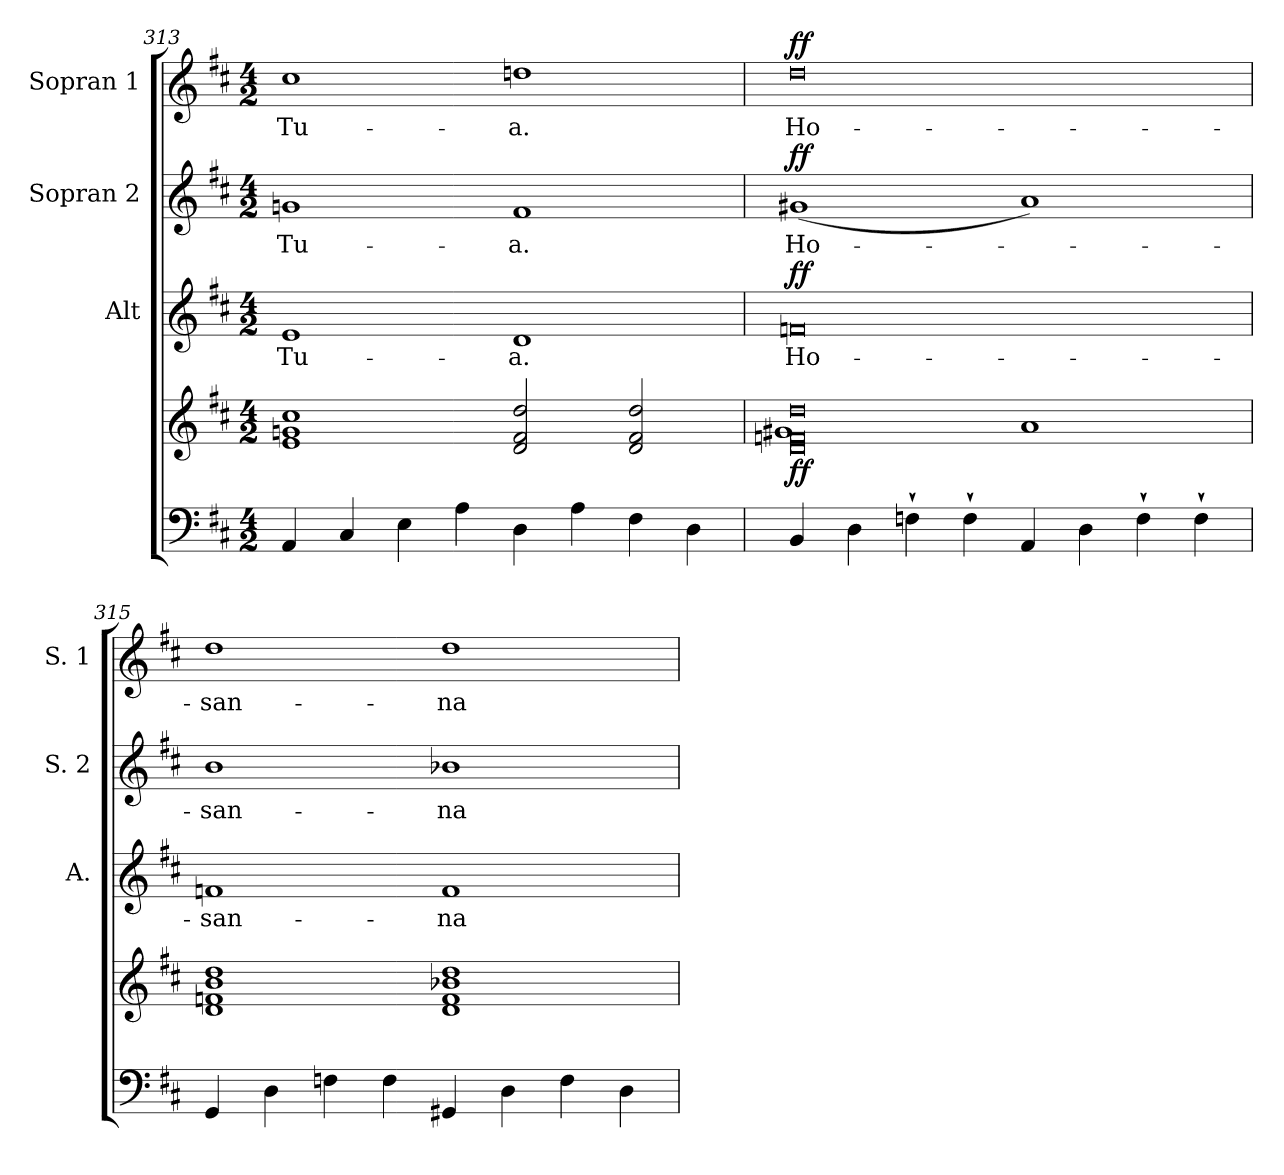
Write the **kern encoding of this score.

**kern	**kern	**dynam	**kern	**text	**dynam	**kern	**text	**dynam	**kern	**text	**dynam
*part4	*part4	*part4	*part3	*part3	*part3	*part2	*part2	*part2	*part1	*part1	*part1
*staff5	*staff4	*staff4/5	*staff3	*staff3	*staff3	*staff2	*staff2	*staff2	*staff1	*staff1	*staff1
*	*	*	*I"Alt	*	*	*I"Sopran 2	*	*	*I"Sopran 1	*	*
*	*	*	*I'A.	*	*	*I'S. 2	*	*	*I'S. 1	*	*
*clefF4	*clefG2	*	*clefG2	*	*	*clefG2	*	*	*clefG2	*	*
*k[f#c#]	*k[f#c#]	*	*k[f#c#]	*	*	*k[f#c#]	*	*	*k[f#c#]	*	*
*D:	*D:	*	*D:	*	*	*D:	*	*	*D:	*	*
*M4/2	*M4/2	*	*M4/2	*	*	*M4/2	*	*	*M4/2	*	*
=313	=313	=313	=313	=313	=313	=313	=313	=313	=313	=313	=313
!	!	!	!	!LO:LY:b	!	!	!LO:LY:b	!	!	!LO:LY:b	!
4AA/	1e 1gn 1cc#	.	1e	Tu-	.	1gn	Tu-	.	1cc#	Tu-	.
4C#/	.	.	.	.	.	.	.	.	.	.	.
4E\	.	.	.	.	.	.	.	.	.	.	.
4A\	.	.	.	.	.	.	.	.	.	.	.
!	!	!	!	!LO:LY:b	!	!	!LO:LY:b	!	!	!LO:LY:b	!
4D\	2d/ 2f#/ 2dd/	.	1d	-a.	.	1f#	-a.	.	1ddn	-a.	.
4A\	.	.	.	.	.	.	.	.	.	.	.
4F#\	2d/ 2f#/ 2dd/	.	.	.	.	.	.	.	.	.	.
4D\	.	.	.	.	.	.	.	.	.	.	.
!!LO:LB:g=z
=314	=314	=314	=314	=314	=314	=314	=314	=314	=314	=314	=314
*	*^	*	*	*	*	*	*	*	*	*	*
!	!	!	!LO:DY:b	!	!LO:LY:b	!LO:DY:a	!	!LO:LY:b	!LO:DY:a	!	!LO:LY:b	!LO:DY:a
4BB/	0d 0fn 0dd	1g#X	ff	0fn	Ho-	ff	(<1g#X	Ho-	ff	0dd	Ho-	ff
4D\	.	.	.	.	.	.	.	.	.	.	.	.
4Fn`>\	.	.	.	.	.	.	.	.	.	.	.	.
4F`>\	.	.	.	.	.	.	.	.	.	.	.	.
4AA/	.	1a	.	.	.	.	1a)	.	.	.	.	.
4D\	.	.	.	.	.	.	.	.	.	.	.	.
4F`>\	.	.	.	.	.	.	.	.	.	.	.	.
4F`>\	.	.	.	.	.	.	.	.	.	.	.	.
*	*v	*v	*	*	*	*	*	*	*	*	*	*
=315	=315	=315	=315	=315	=315	=315	=315	=315	=315	=315	=315
!	!	!	!	!LO:LY:b	!	!	!LO:LY:b	!	!	!LO:LY:b	!
4GG/	1d 1fn 1b 1dd	.	1fn	-san-	.	1b	-san-	.	1dd	-san-	.
4D\	.	.	.	.	.	.	.	.	.	.	.
4Fn\	.	.	.	.	.	.	.	.	.	.	.
4F\	.	.	.	.	.	.	.	.	.	.	.
!	!	!	!	!LO:LY:b	!	!	!LO:LY:b	!	!	!LO:LY:b	!
4GG#X/	1d 1f 1b-X 1dd	.	1f	-na	.	1b-X	-na	.	1dd	-na	.
4D\	.	.	.	.	.	.	.	.	.	.	.
4F\	.	.	.	.	.	.	.	.	.	.	.
4D\	.	.	.	.	.	.	.	.	.	.	.
=	=	=	=	=	=	=	=	=	=	=	=
*-	*-	*-	*-	*-	*-	*-	*-	*-	*-	*-	*-
